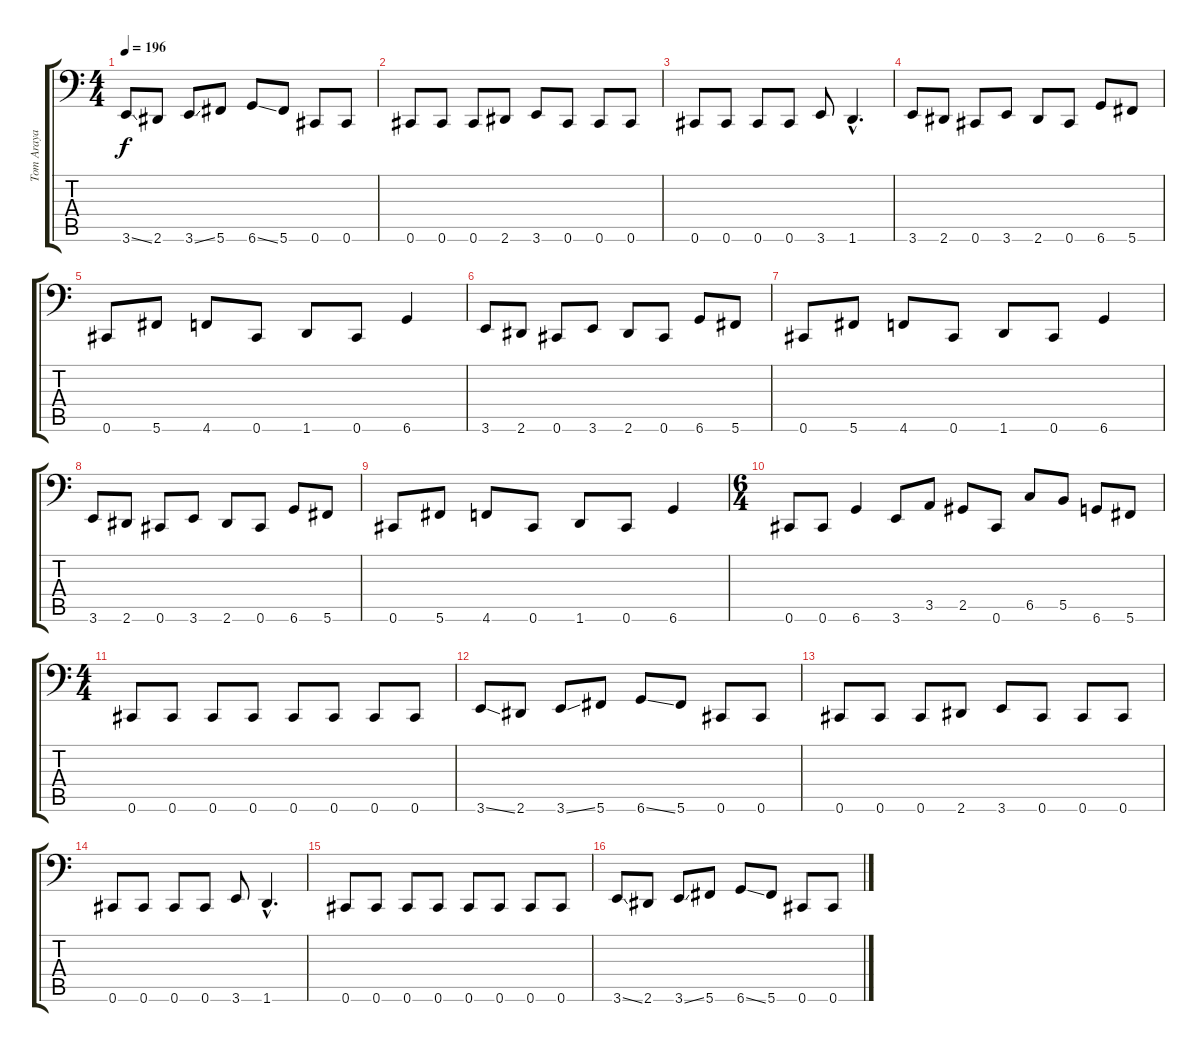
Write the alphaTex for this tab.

\track ("Tom Araya" "Tom Araya") {instrument electricbasspick}
\staff {score tabs}
\tuning (Db3 Ab2 E2 B1 Gb1 Db1) {hide}
\ts (4 4)
\tempo 196
\clef f4
\ks c
3.6{ss}.8{dy f} 2.6.8 3.6{ss}.8 5.6.8 6.6{ss}.8 5.6.8 0.6.8 0.6.8 |
0.6.8 0.6.8 0.6.8 2.6.8 3.6.8 0.6.8 0.6.8 0.6.8 |
0.6.8 0.6.8 0.6.8 0.6.8 3.6.8 1.6{hac}.4{d} |
3.6.8 2.6.8 0.6.8 3.6.8 2.6.8 0.6.8 6.6.8 5.6.8 |
0.6.8 5.6.8 4.6.8 0.6.8 1.6.8 0.6.8 6.6.4 |
3.6.8 2.6.8 0.6.8 3.6.8 2.6.8 0.6.8 6.6.8 5.6.8 |
0.6.8 5.6.8 4.6.8 0.6.8 1.6.8 0.6.8 6.6.4 |
3.6.8 2.6.8 0.6.8 3.6.8 2.6.8 0.6.8 6.6.8 5.6.8 |
0.6.8 5.6.8 4.6.8 0.6.8 1.6.8 0.6.8 6.6.4 |
\ts (6 4)
0.6.8 0.6.8 6.6.4 3.6.8 3.5.8 2.5.8 0.6.8 6.5.8 5.5.8 6.6.8 5.6.8 |
\ts (4 4)
0.6.8 0.6.8 0.6.8 0.6.8 0.6.8 0.6.8 0.6.8 0.6.8 |
3.6{ss}.8 2.6.8 3.6{ss}.8 5.6.8 6.6{ss}.8 5.6.8 0.6.8 0.6.8 |
0.6.8 0.6.8 0.6.8 2.6.8 3.6.8 0.6.8 0.6.8 0.6.8 |
0.6.8 0.6.8 0.6.8 0.6.8 3.6.8 1.6{hac}.4{d} |
0.6.8 0.6.8 0.6.8 0.6.8 0.6.8 0.6.8 0.6.8 0.6.8 |
3.6{ss}.8 2.6.8 3.6{ss}.8 5.6.8 6.6{ss}.8 5.6.8 0.6.8 0.6.8
